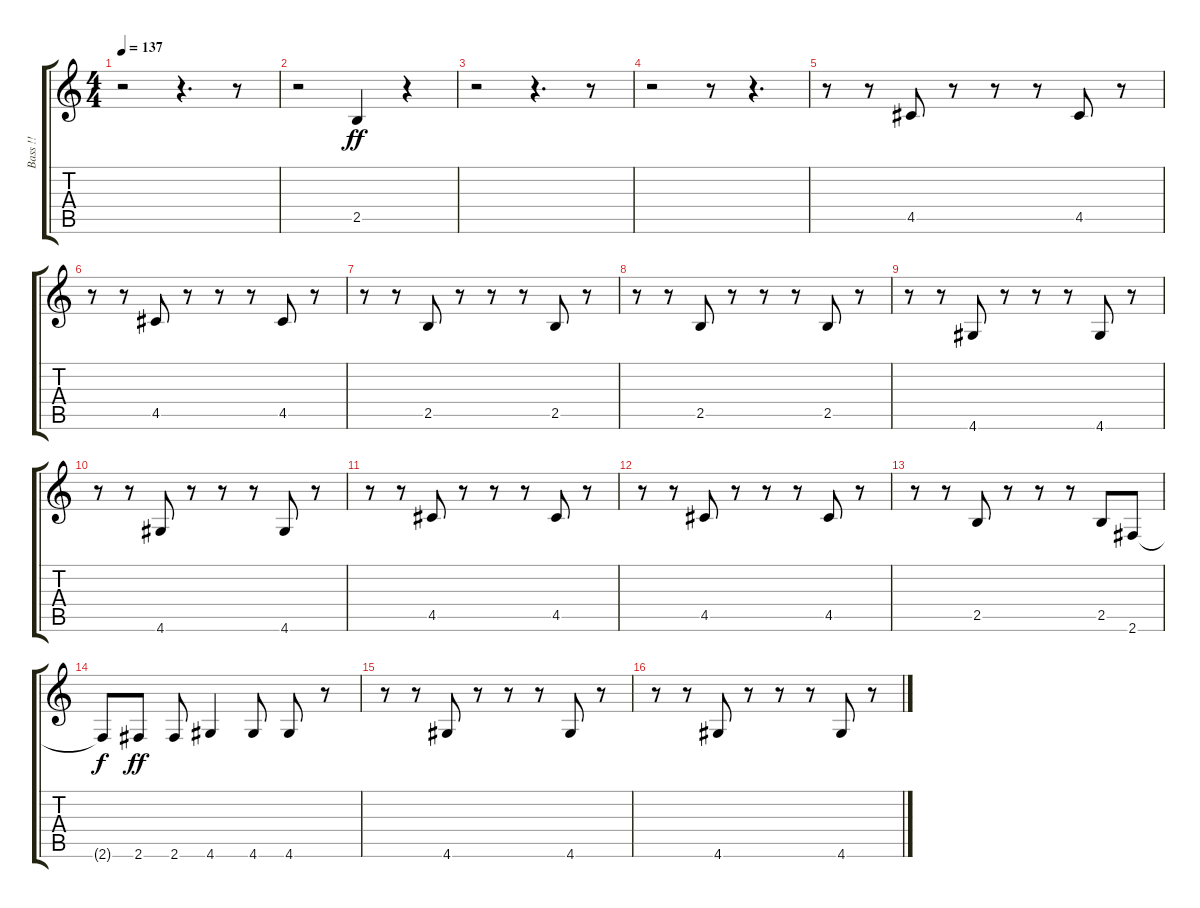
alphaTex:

\track ("Bass !!" "Bass !!") {instrument electricbassfinger}
\staff {score tabs}
\tuning (E4 B3 G3 D3 A2 E2) {hide}
\ts (4 4)
\tempo 137
\clef g2
\ks c
r.2{dy ff} r.4{d} r.8 |
r.2 2.5.4 r.4 |
r.2 r.4{d} r.8 |
r.2 r.8 r.4{d} |
r.8 r.8 4.5.8 r.8 r.8 r.8 4.5.8 r.8 |
r.8 r.8 4.5.8 r.8 r.8 r.8 4.5.8 r.8 |
r.8 r.8 2.5.8 r.8 r.8 r.8 2.5.8 r.8 |
r.8 r.8 2.5.8 r.8 r.8 r.8 2.5.8 r.8 |
r.8 r.8 4.6.8 r.8 r.8 r.8 4.6.8 r.8 |
r.8 r.8 4.6.8 r.8 r.8 r.8 4.6.8 r.8 |
r.8 r.8 4.5.8 r.8 r.8 r.8 4.5.8 r.8 |
r.8 r.8 4.5.8 r.8 r.8 r.8 4.5.8 r.8 |
r.8 r.8 2.5.8 r.8 r.8 r.8 2.5.8 2.6.8 |
2.6{t}.8{dy f} 2.6.8{dy ff} 2.6.8 4.6.4 4.6.8 4.6.8 r.8 |
r.8 r.8 4.6.8 r.8 r.8 r.8 4.6.8 r.8 |
r.8 r.8 4.6.8 r.8 r.8 r.8 4.6.8 r.8
